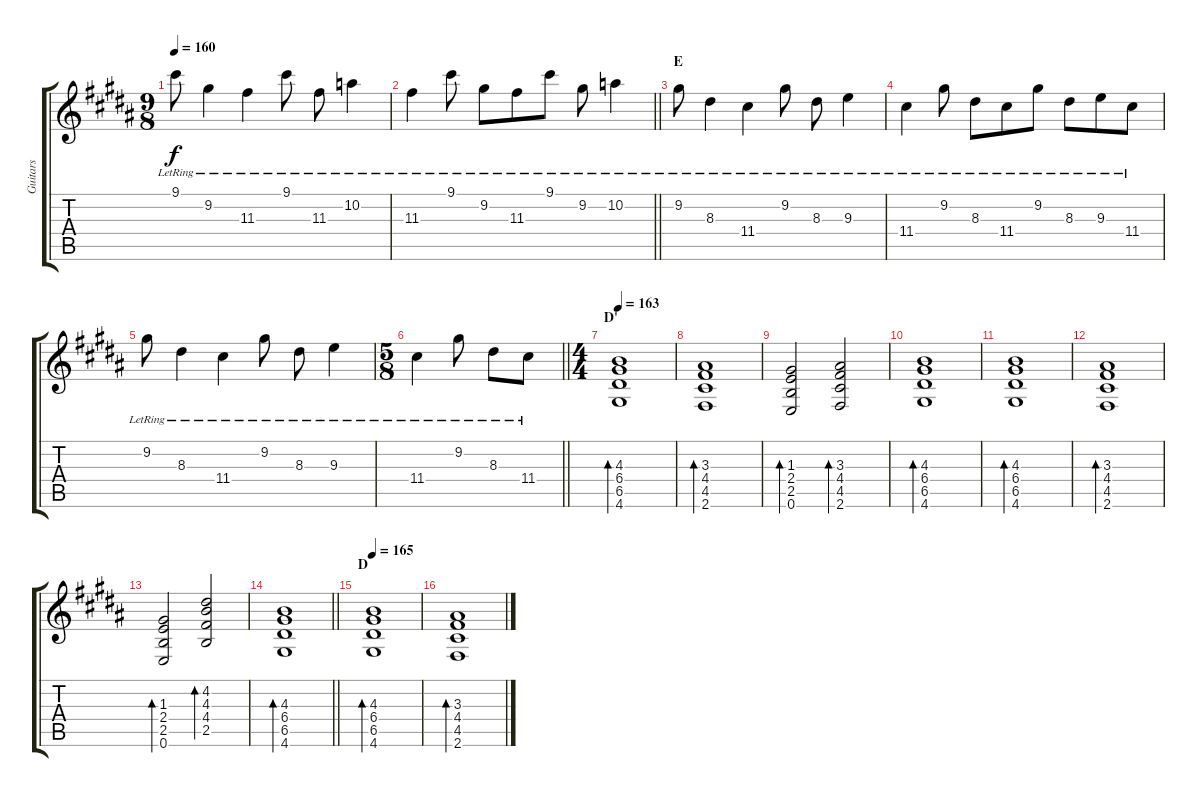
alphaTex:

\track ("Guitars" "Guitars") {instrument overdrivenguitar}
\staff {score tabs}
\tuning (E4 B3 G3 D3 A2 E2) {hide}
\ts (9 8)
\tempo 160
\clef g2
\ks g#minor
9.1{lr}.8{dy f} 9.2{lr}.4 11.3{lr}.4 9.1{lr}.8 11.3{lr}.8 10.2{lr}.4 |
\barLineRight lightlight
11.3{lr}.4 9.1{lr}.8 9.2{lr}.8 11.3{lr}.8 9.1{lr}.8 9.2{lr}.8 10.2{lr}.4 |
\section ("" "E")
9.2{lr}.8 8.3{lr}.4 11.4{lr}.4 9.2{lr}.8 8.3{lr}.8 9.3{lr}.4 |
11.4{lr}.4 9.2{lr}.8 8.3{lr}.8 11.4{lr}.8 9.2{lr}.8 8.3{lr}.8 9.3{lr}.8 11.4{lr}.8 |
9.2{lr}.8 8.3{lr}.4 11.4{lr}.4 9.2{lr}.8 8.3{lr}.8 9.3{lr}.4 |
\ts (5 8)
\barLineRight lightlight
11.4{lr}.4 9.2{lr}.8 8.3{lr}.8 11.4{lr}.8 |
\ts (4 4)
\section ("" "D'")
\tempo 163
(4.3 6.4 6.5 4.6).1{bd 60} |
(3.3 4.4 4.5 2.6).1{bd 60} |
(1.3 2.4 2.5 0.6).2{bd 60} (3.3 4.4 4.5 2.6).2{bd 60} |
(4.3 6.4 6.5 4.6).1{bd 60} |
(4.3 6.4 6.5 4.6).1{bd 60} |
(3.3 4.4 4.5 2.6).1{bd 60} |
(1.3 2.4 2.5 0.6).2{bd 60} (4.2 4.3 4.4 2.5).2{bd 60} |
\barLineRight lightlight
(4.3 6.4 6.5 4.6).1{bd 60} |
\section ("" "D")
\tempo 165
(4.3 6.4 6.5 4.6).1{bd 60 instrument overdrivenguitar} |
(3.3 4.4 4.5 2.6).1{bd 60}
